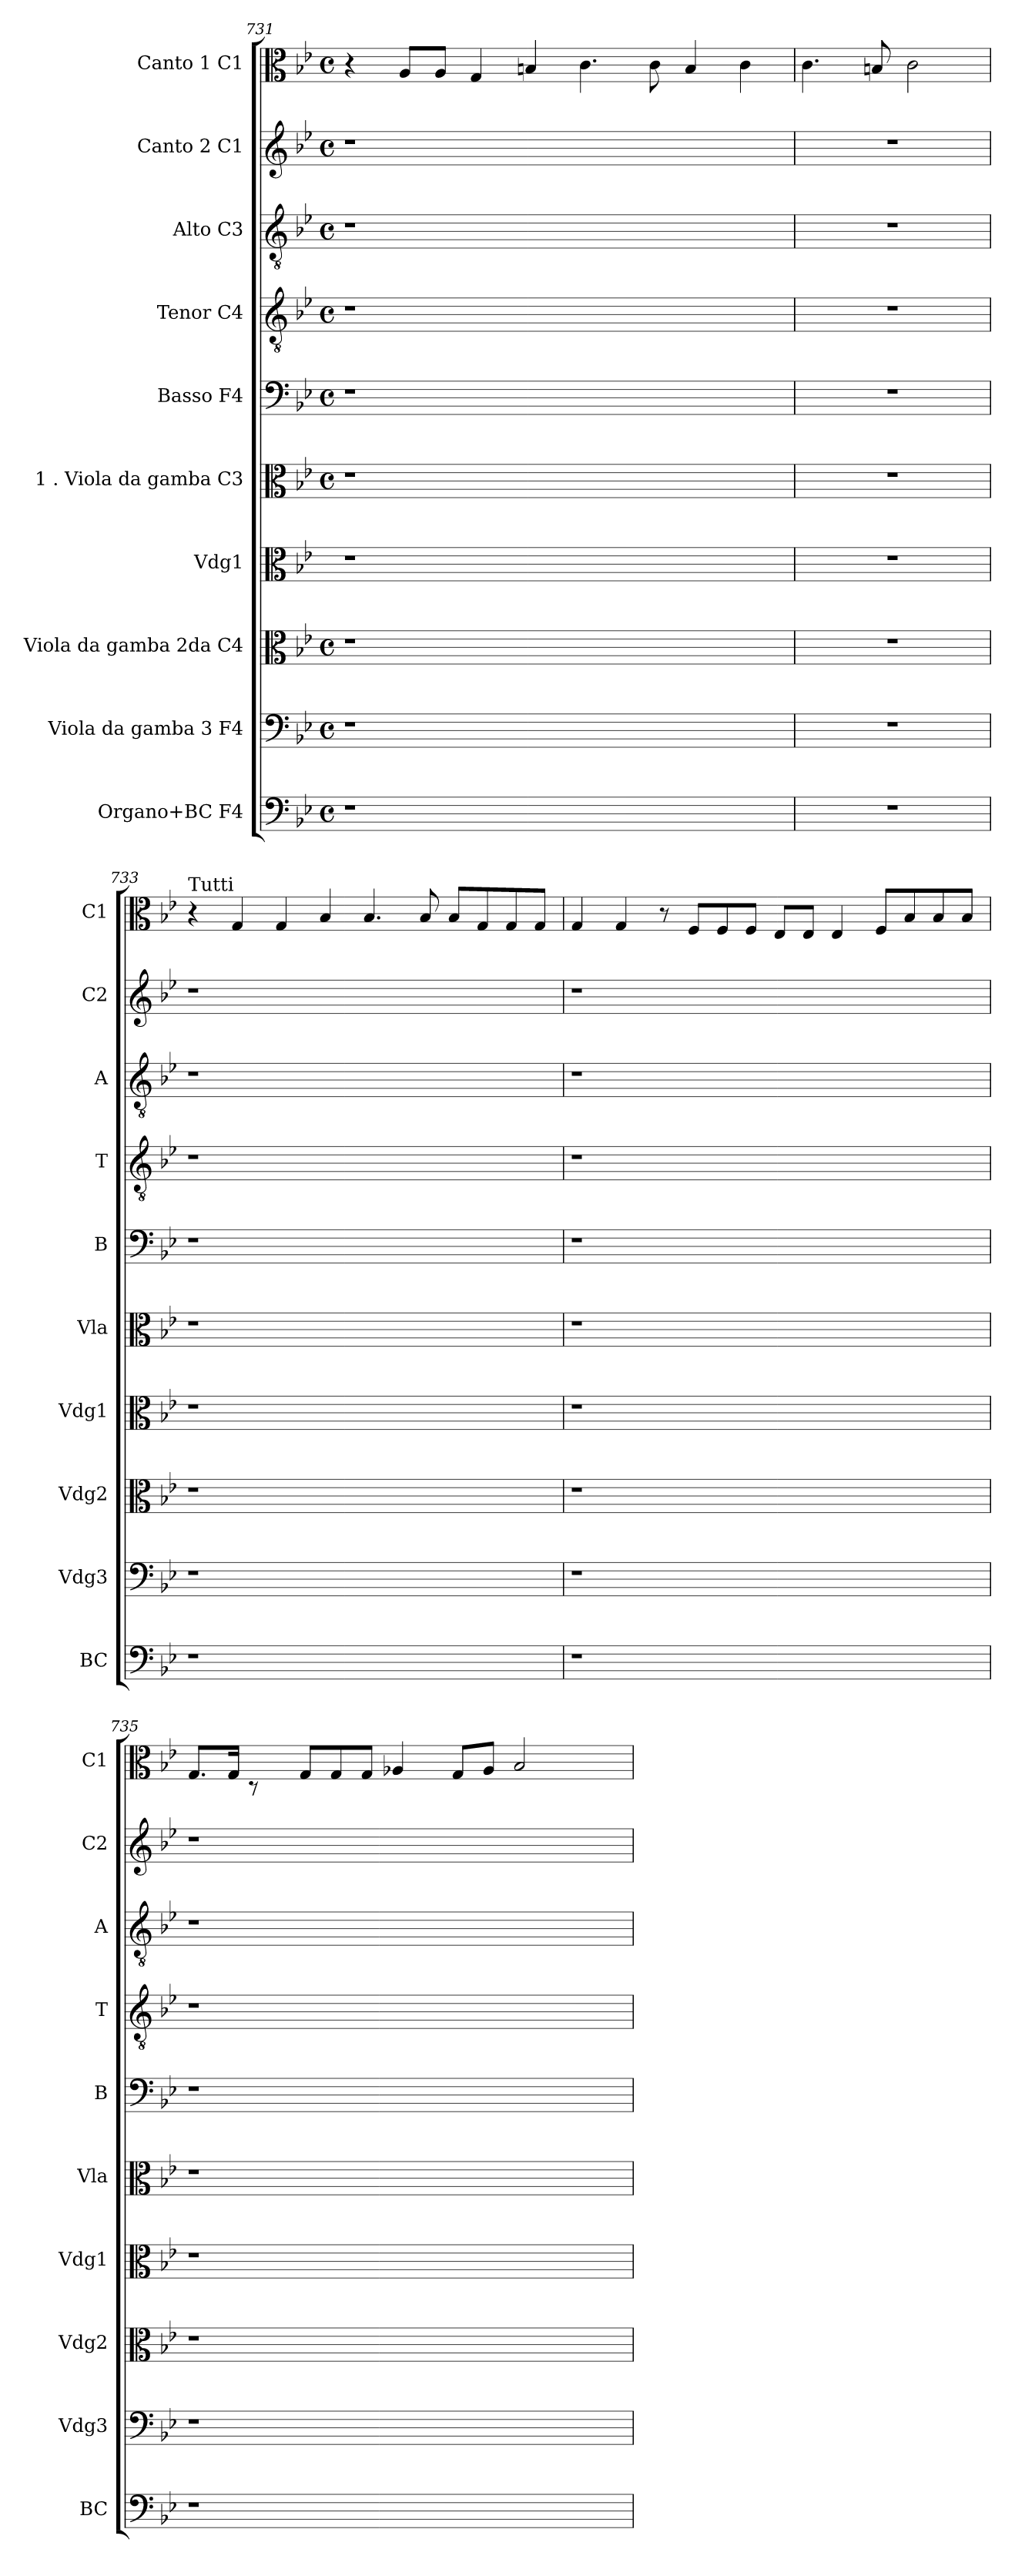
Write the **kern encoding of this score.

**kern	**kern	**kern	**kern	**kern	**kern	**kern	**kern	**kern	**kern
*part10	*part9	*part8	*part7	*part6	*part5	*part4	*part3	*part2	*part1
*staff10	*staff9	*staff8	*staff7	*staff6	*staff5	*staff4	*staff3	*staff2	*staff1
*I"Organo+BC F4	*I"Viola da gamba 3 F4	*I"Viola da gamba 2da C4	*I"Vdg1	*I"1 . Viola da gamba C3	*I"Basso F4	*I"Tenor C4	*I"Alto C3	*I"Canto 2 C1	*I"Canto 1 C1
*I'BC	*I'Vdg3	*I'Vdg2	*I'Vdg1	*I'Vla	*I'B	*I'T	*I'A	*I'C2	*I'C1
*clefF4	*clefF4	*clefC3	*clefC3	*clefC3	*clefF4	*clefGv2	*clefGv2	*clefG2	*clefC3
*k[b-e-]	*k[b-e-]	*k[b-e-]	*k[b-e-]	*k[b-e-]	*k[b-e-]	*k[b-e-]	*k[b-e-]	*k[b-e-]	*k[b-e-]
*B-:	*B-:	*B-:	*B-:	*B-:	*B-:	*B-:	*B-:	*B-:	*B-:
*M4/4	*M4/4	*M4/4	*	*M4/4	*M4/4	*M4/4	*M4/4	*M4/4	*M4/4
*met(c)	*met(c)	*met(c)	*	*met(c)	*met(c)	*met(c)	*met(c)	*met(c)	*met(c)
=731	=731	=731	=731	=731	=731	=731	=731	=731	=731
1r	1r	1r	1r	1r	1r	1r	1r	1r	4r
.	.	.	.	.	.	.	.	.	8A/L
.	.	.	.	.	.	.	.	.	8A/J
.	.	.	.	.	.	.	.	.	4G/
.	.	.	.	.	.	.	.	.	4Bn/
1ryy	1ryy	1ryy	1ryy	1ryy	1ryy	1ryy	1ryy	1ryy	4.c\
.	.	.	.	.	.	.	.	.	8c\
.	.	.	.	.	.	.	.	.	4B/
.	.	.	.	.	.	.	.	.	4c\
=732	=732	=732	=732	=732	=732	=732	=732	=732	=732
1r	1r	1r	1r	1r	1r	1r	1r	1r	4.c\
.	.	.	.	.	.	.	.	.	8Bn/
.	.	.	.	.	.	.	.	.	2c\
!!LO:LB:g=z
=733	=733	=733	=733	=733	=733	=733	=733	=733	=733
!	!	!	!	!	!	!	!	!	!LO:TX:a:t=Tutti
1r	1r	1r	1r	1r	1r	1r	1r	1r	4r
.	.	.	.	.	.	.	.	.	4G/
.	.	.	.	.	.	.	.	.	4G/
.	.	.	.	.	.	.	.	.	4B-/
1ryy	1ryy	1ryy	1ryy	1ryy	1ryy	1ryy	1ryy	1ryy	4.B-/
.	.	.	.	.	.	.	.	.	8B-/
.	.	.	.	.	.	.	.	.	8B-/L
.	.	.	.	.	.	.	.	.	8G/
.	.	.	.	.	.	.	.	.	8G/
.	.	.	.	.	.	.	.	.	8G/J
=734	=734	=734	=734	=734	=734	=734	=734	=734	=734
1r	1r	1r	1r	1r	1r	1r	1r	1r	4G/
.	.	.	.	.	.	.	.	.	4G/
.	.	.	.	.	.	.	.	.	8r
.	.	.	.	.	.	.	.	.	8F/L
.	.	.	.	.	.	.	.	.	8F/
.	.	.	.	.	.	.	.	.	8F/J
1ryy	1ryy	1ryy	1ryy	1ryy	1ryy	1ryy	1ryy	1ryy	8E-/L
.	.	.	.	.	.	.	.	.	8E-/J
.	.	.	.	.	.	.	.	.	4E-/
.	.	.	.	.	.	.	.	.	8F/L
.	.	.	.	.	.	.	.	.	8B-/
.	.	.	.	.	.	.	.	.	8B-/
.	.	.	.	.	.	.	.	.	8B-/J
=735	=735	=735	=735	=735	=735	=735	=735	=735	=735
*	*	*	*	*	*	*	*	*	*^
1r	1r	1r	1r	1r	1r	1r	1r	1r	8.ryy	8.G/L
.	.	.	.	.	.	.	.	.	4G/	16G/Jk
.	.	.	.	.	.	.	.	.	.	8rD
.	.	.	.	.	.	.	.	.	.	1ryy
.	.	.	.	.	.	.	.	.	8G/L	.
.	.	.	.	.	.	.	.	.	8G/	.
.	.	.	.	.	.	.	.	.	8G/J	.
.	.	.	.	.	.	.	.	.	4A-/	.
2ryy	2ryy	2ryy	2ryy	2ryy	2ryy	2ryy	2ryy	2ryy	.	.
.	.	.	.	.	.	.	.	.	8G/L	.
.	.	.	.	.	.	.	.	.	8A-/J	.
.	.	.	.	.	.	.	.	.	2B-/	.
.	.	.	.	.	.	.	.	.	.	4..ryy
4ryy	4ryy	4ryy	4ryy	4ryy	4ryy	4ryy	4ryy	4ryy	.	.
16ryy	16ryy	16ryy	16ryy	16ryy	16ryy	16ryy	16ryy	16ryy	.	.
*	*	*	*	*	*	*	*	*	*v	*v
=	=	=	=	=	=	=	=	=	=
*-	*-	*-	*-	*-	*-	*-	*-	*-	*-
